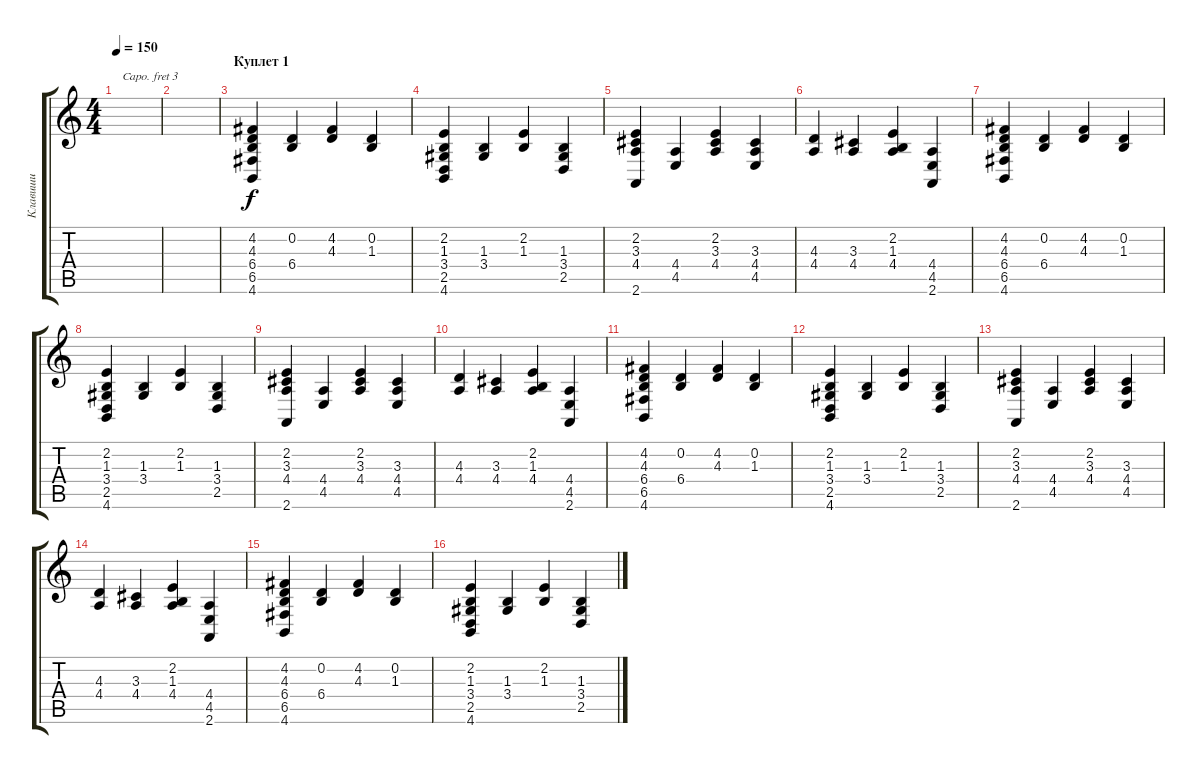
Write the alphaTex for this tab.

\track ("Клавиши" "Клавиши") {instrument electricgrandpiano}
\staff {score tabs}
\capo 3
\tuning (E4 B3 G3 D3 A2 E2) {hide}
\ts (4 4)
\tempo 150
\clef g2
\ks c
|
|
\section ("" "Куплет 1")
(4.2 4.3 6.4 6.5 4.6).4{volume 10} (0.2 6.4).4 (4.2 4.3).4 (0.2 1.3).4 |
(2.2 1.3 3.4 2.5 4.6).4 (1.3 3.4).4 (2.2 1.3).4 (1.3 3.4 2.5).4 |
(2.2 3.3 4.4 2.6).4 (4.4 4.5).4 (2.2 3.3 4.4).4 (3.3 4.4 4.5).4 |
(4.3 4.4).4 (3.3 4.4).4 (2.2 1.3 4.4).4 (4.4 4.5 2.6).4 |
(4.2 4.3 6.4 6.5 4.6).4 (0.2 6.4).4 (4.2 4.3).4 (0.2 1.3).4 |
(2.2 1.3 3.4 2.5 4.6).4 (1.3 3.4).4 (2.2 1.3).4 (1.3 3.4 2.5).4 |
(2.2 3.3 4.4 2.6).4 (4.4 4.5).4 (2.2 3.3 4.4).4 (3.3 4.4 4.5).4 |
(4.3 4.4).4 (3.3 4.4).4 (2.2 1.3 4.4).4 (4.4 4.5 2.6).4 |
(4.2 4.3 6.4 6.5 4.6).4 (0.2 6.4).4 (4.2 4.3).4 (0.2 1.3).4 |
(2.2 1.3 3.4 2.5 4.6).4 (1.3 3.4).4 (2.2 1.3).4 (1.3 3.4 2.5).4 |
(2.2 3.3 4.4 2.6).4 (4.4 4.5).4 (2.2 3.3 4.4).4 (3.3 4.4 4.5).4 |
(4.3 4.4).4 (3.3 4.4).4 (2.2 1.3 4.4).4 (4.4 4.5 2.6).4 |
(4.2 4.3 6.4 6.5 4.6).4 (0.2 6.4).4 (4.2 4.3).4 (0.2 1.3).4 |
(2.2 1.3 3.4 2.5 4.6).4 (1.3 3.4).4 (2.2 1.3).4 (1.3 3.4 2.5).4
